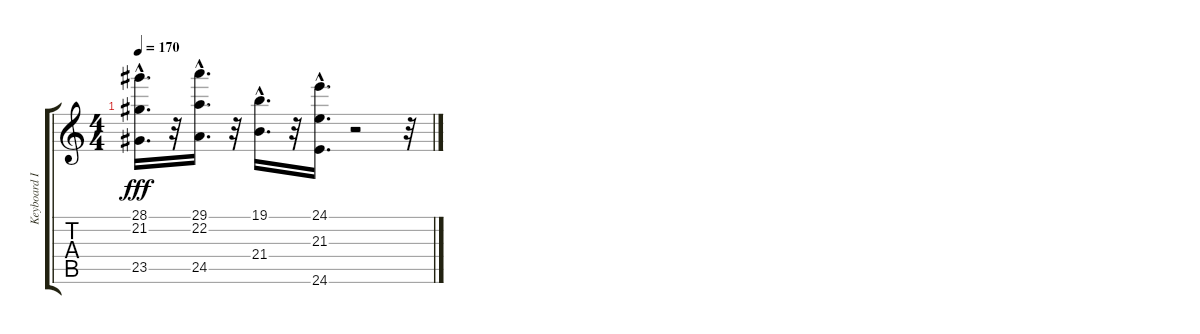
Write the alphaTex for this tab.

\track ("Keyboard I" "Keyboard I") {instrument stringensemble1}
\staff {score tabs}
\tuning (E4 B3 G3 D3 A2 E2) {hide}
\ts (4 4)
\tempo 170
\clef g2
\ks c
(28.1{hac} 21.2{hac} 23.5{hac}).16{d dy fff} r.32 (29.1{hac} 22.2{hac} 24.5{hac}).16{d} r.32 (19.1{hac} 21.4{hac}).16{d} r.32 (24.1{hac} 21.3{hac} 24.6{hac}).16{d} r.2 r.32
